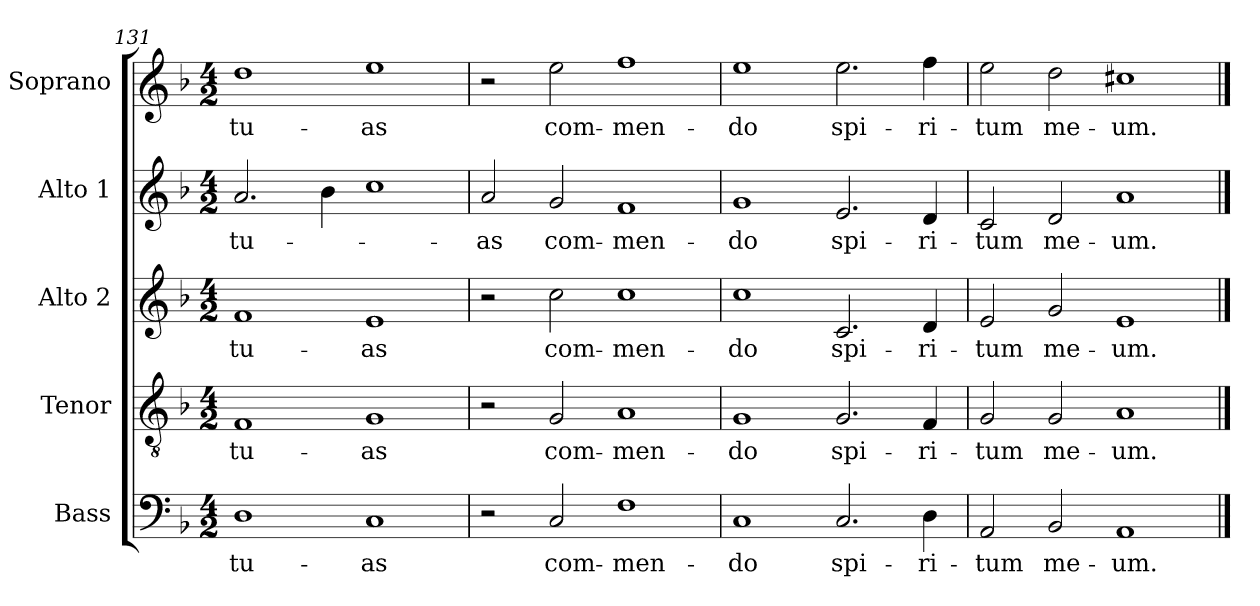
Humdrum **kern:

**kern	**text	**kern	**text	**kern	**text	**kern	**text	**kern	**text
*part5	*part5	*part4	*part4	*part3	*part3	*part2	*part2	*part1	*part1
*staff5	*staff5	*staff4	*staff4	*staff3	*staff3	*staff2	*staff2	*staff1	*staff1
*I"Bass	*	*I"Tenor	*	*I"Alto 2	*	*I"Alto 1	*	*I"Soprano	*
*I'B	*	*I'T	*	*I'A 2	*	*I'A 1	*	*I'S	*
*clefF4	*	*clefGv2	*	*clefG2	*	*clefG2	*	*clefG2	*
*k[b-]	*	*k[b-]	*	*k[b-]	*	*k[b-]	*	*k[b-]	*
*F:	*	*F:	*	*F:	*	*F:	*	*F:	*
*M4/2	*	*M4/2	*	*M4/2	*	*M4/2	*	*M4/2	*
=131	=131	=131	=131	=131	=131	=131	=131	=131	=131
!	!LO:LY:b	!	!LO:LY:b	!	!LO:LY:b	!	!LO:LY:b	!	!LO:LY:b
1D	tu-	1F	tu-	1f	tu-	2.a/	tu-	1dd	tu-
.	.	.	.	.	.	4b-\	.	.	.
!	!LO:LY:b	!	!LO:LY:b	!	!LO:LY:b	!	!	!	!LO:LY:b
1C	-as	1G	-as	1e	-as	1cc	.	1ee	-as
!!LO:LB:g=z
=132	=132	=132	=132	=132	=132	=132	=132	=132	=132
!	!	!	!	!	!	!	!LO:LY:b	!	!
2r	.	2r	.	2r	.	2a/	-as	2r	.
!	!LO:LY:b	!	!LO:LY:b	!	!LO:LY:b	!	!LO:LY:b	!	!LO:LY:b
2C/	com-	2G/	com-	2cc\	com-	2g/	com-	2ee\	com-
!	!LO:LY:b	!	!LO:LY:b	!	!LO:LY:b	!	!LO:LY:b	!	!LO:LY:b
1F	-men-	1A	-men-	1cc	-men-	1f	-men-	1ff	-men-
=133	=133	=133	=133	=133	=133	=133	=133	=133	=133
!	!LO:LY:b	!	!LO:LY:b	!	!LO:LY:b	!	!LO:LY:b	!	!LO:LY:b
1C	-do	1G	-do	1cc	-do	1g	-do	1ee	-do
!	!LO:LY:b	!	!LO:LY:b	!	!LO:LY:b	!	!LO:LY:b	!	!LO:LY:b
2.C/	spi-	2.G/	spi-	2.c/	spi-	2.e/	spi-	2.ee\	spi-
!	!LO:LY:b	!	!LO:LY:b	!	!LO:LY:b	!	!LO:LY:b	!	!LO:LY:b
4D\	-ri-	4F/	-ri-	4d/	-ri-	4d/	-ri-	4ff\	-ri-
=134	=134	=134	=134	=134	=134	=134	=134	=134	=134
!	!LO:LY:b	!	!LO:LY:b	!	!LO:LY:b	!	!LO:LY:b	!	!LO:LY:b
2AA/	-tum	2G/	-tum	2e/	-tum	2c/	-tum	2ee\	-tum
!	!LO:LY:b	!	!LO:LY:b	!	!LO:LY:b	!	!LO:LY:b	!	!LO:LY:b
2BB-/	me-	2G/	me-	2g/	me-	2d/	me-	2dd\	me-
!	!LO:LY:b	!	!LO:LY:b	!	!LO:LY:b	!	!LO:LY:b	!	!LO:LY:b
1AA	-um.	1A	-um.	1e	-um.	1a	-um.	1cc#X	-um.
==	==	==	==	==	==	==	==	==	==
*-	*-	*-	*-	*-	*-	*-	*-	*-	*-
